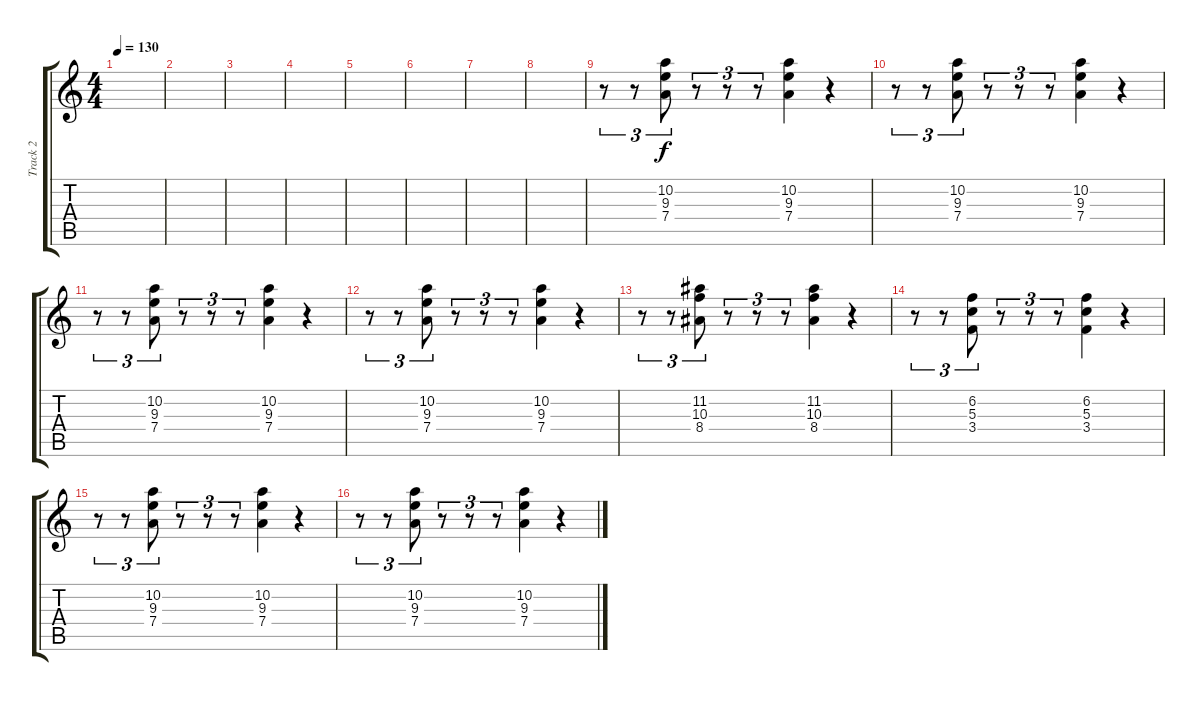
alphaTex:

\track ("Track 2" "Track 2") {instrument overdrivenguitar}
\staff {score tabs}
\tuning (E4 B3 G3 D3 A2 E2) {hide}
\ts (4 4)
\tempo 130
\clef g2
\ks c
|
|
|
|
|
|
|
|
r.8{tu (3 2)} r.8{tu (3 2)} (10.2 9.3 7.4).8{tu (3 2)} r.8{tu (3 2)} r.8{tu (3 2)} r.8{tu (3 2)} (10.2 9.3 7.4).4 r.4 |
r.8{tu (3 2)} r.8{tu (3 2)} (10.2 9.3 7.4).8{tu (3 2)} r.8{tu (3 2)} r.8{tu (3 2)} r.8{tu (3 2)} (10.2 9.3 7.4).4 r.4 |
r.8{tu (3 2)} r.8{tu (3 2)} (10.2 9.3 7.4).8{tu (3 2)} r.8{tu (3 2)} r.8{tu (3 2)} r.8{tu (3 2)} (10.2 9.3 7.4).4 r.4 |
r.8{tu (3 2)} r.8{tu (3 2)} (10.2 9.3 7.4).8{tu (3 2)} r.8{tu (3 2)} r.8{tu (3 2)} r.8{tu (3 2)} (10.2 9.3 7.4).4 r.4 |
r.8{tu (3 2)} r.8{tu (3 2)} (11.2 10.3 8.4).8{tu (3 2)} r.8{tu (3 2)} r.8{tu (3 2)} r.8{tu (3 2)} (11.2 10.3 8.4).4 r.4 |
r.8{tu (3 2)} r.8{tu (3 2)} (6.2 5.3 3.4).8{tu (3 2)} r.8{tu (3 2)} r.8{tu (3 2)} r.8{tu (3 2)} (6.2 5.3 3.4).4 r.4 |
r.8{tu (3 2)} r.8{tu (3 2)} (10.2 9.3 7.4).8{tu (3 2)} r.8{tu (3 2)} r.8{tu (3 2)} r.8{tu (3 2)} (10.2 9.3 7.4).4 r.4 |
r.8{tu (3 2)} r.8{tu (3 2)} (10.2 9.3 7.4).8{tu (3 2)} r.8{tu (3 2)} r.8{tu (3 2)} r.8{tu (3 2)} (10.2 9.3 7.4).4 r.4
